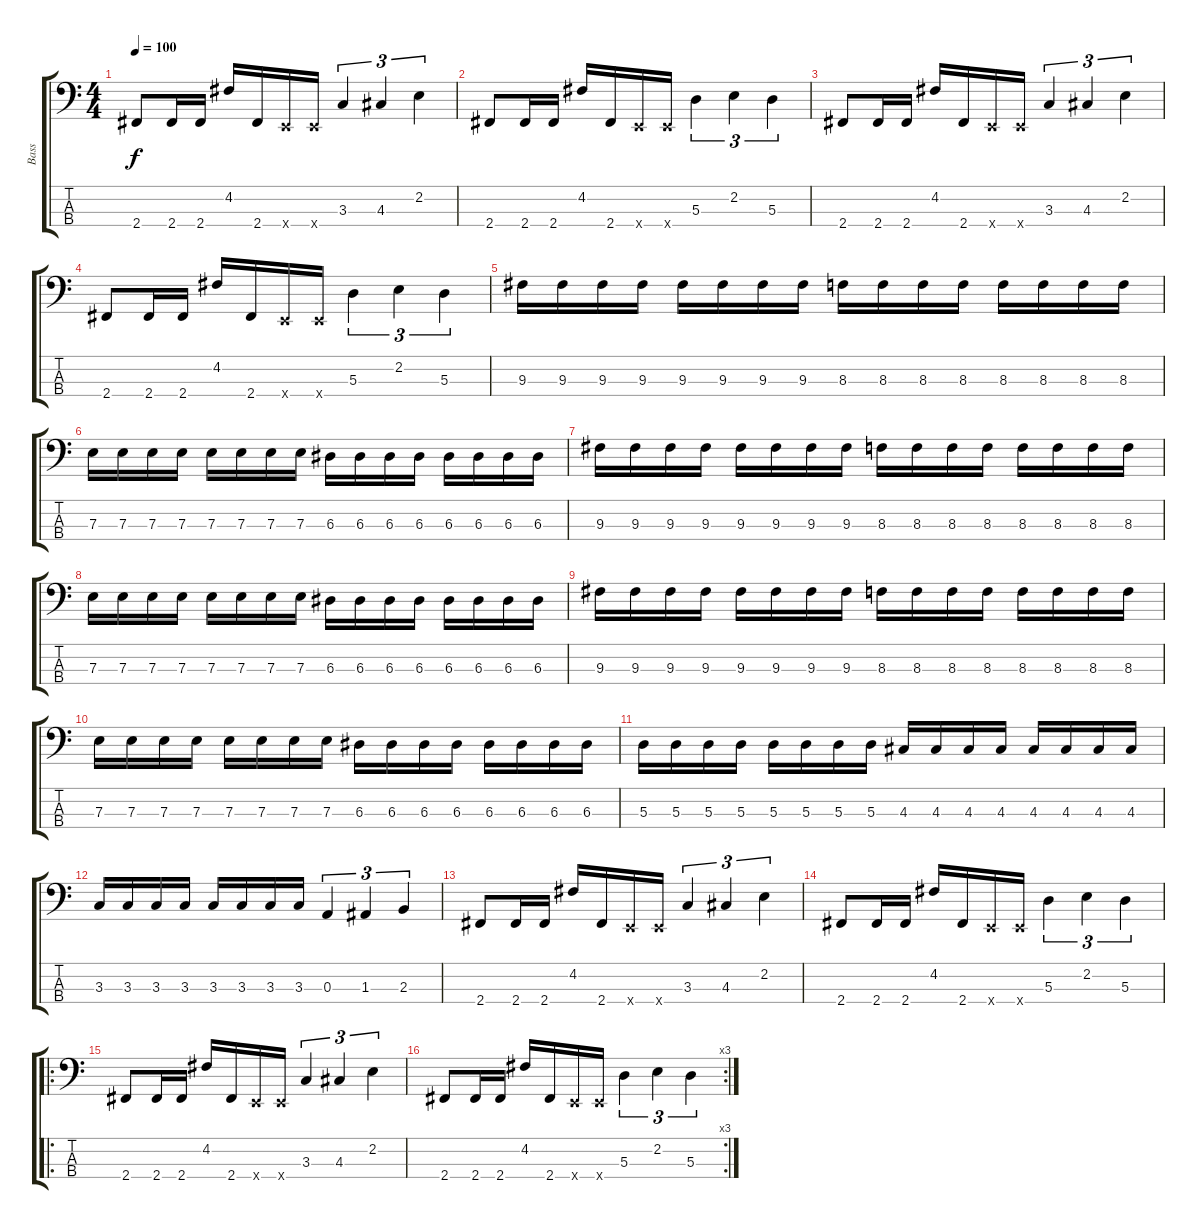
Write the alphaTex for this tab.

\track ("Bass" "Bass") {instrument electricbasspick}
\staff {score tabs}
\tuning (G2 D2 A1 E1) {hide}
\ts (4 4)
\tempo 100
\clef f4
\ks c
2.4.8{dy f} 2.4.16 2.4.16 4.2.16 2.4.16 0.4{x}.16 0.4{x}.16 3.3.4{tu (3 2)} 4.3.4{tu (3 2)} 2.2.4{tu (3 2)} |
2.4.8 2.4.16 2.4.16 4.2.16 2.4.16 0.4{x}.16 0.4{x}.16 5.3.4{tu (3 2)} 2.2.4{tu (3 2)} 5.3.4{tu (3 2)} |
2.4.8 2.4.16 2.4.16 4.2.16 2.4.16 0.4{x}.16 0.4{x}.16 3.3.4{tu (3 2)} 4.3.4{tu (3 2)} 2.2.4{tu (3 2)} |
2.4.8 2.4.16 2.4.16 4.2.16 2.4.16 0.4{x}.16 0.4{x}.16 5.3.4{tu (3 2)} 2.2.4{tu (3 2)} 5.3.4{tu (3 2)} |
9.3.16 9.3.16 9.3.16 9.3.16 9.3.16 9.3.16 9.3.16 9.3.16 8.3.16 8.3.16 8.3.16 8.3.16 8.3.16 8.3.16 8.3.16 8.3.16 |
7.3.16 7.3.16 7.3.16 7.3.16 7.3.16 7.3.16 7.3.16 7.3.16 6.3.16 6.3.16 6.3.16 6.3.16 6.3.16 6.3.16 6.3.16 6.3.16 |
9.3.16 9.3.16 9.3.16 9.3.16 9.3.16 9.3.16 9.3.16 9.3.16 8.3.16 8.3.16 8.3.16 8.3.16 8.3.16 8.3.16 8.3.16 8.3.16 |
7.3.16 7.3.16 7.3.16 7.3.16 7.3.16 7.3.16 7.3.16 7.3.16 6.3.16 6.3.16 6.3.16 6.3.16 6.3.16 6.3.16 6.3.16 6.3.16 |
9.3.16 9.3.16 9.3.16 9.3.16 9.3.16 9.3.16 9.3.16 9.3.16 8.3.16 8.3.16 8.3.16 8.3.16 8.3.16 8.3.16 8.3.16 8.3.16 |
7.3.16 7.3.16 7.3.16 7.3.16 7.3.16 7.3.16 7.3.16 7.3.16 6.3.16 6.3.16 6.3.16 6.3.16 6.3.16 6.3.16 6.3.16 6.3.16 |
5.3.16 5.3.16 5.3.16 5.3.16 5.3.16 5.3.16 5.3.16 5.3.16 4.3.16 4.3.16 4.3.16 4.3.16 4.3.16 4.3.16 4.3.16 4.3.16 |
3.3.16 3.3.16 3.3.16 3.3.16 3.3.16 3.3.16 3.3.16 3.3.16 0.3.4{tu (3 2)} 1.3.4{tu (3 2)} 2.3.4{tu (3 2)} |
2.4.8 2.4.16 2.4.16 4.2.16 2.4.16 0.4{x}.16 0.4{x}.16 3.3.4{tu (3 2)} 4.3.4{tu (3 2)} 2.2.4{tu (3 2)} |
2.4.8 2.4.16 2.4.16 4.2.16 2.4.16 0.4{x}.16 0.4{x}.16 5.3.4{tu (3 2)} 2.2.4{tu (3 2)} 5.3.4{tu (3 2)} |
\ro
2.4.8 2.4.16 2.4.16 4.2.16 2.4.16 0.4{x}.16 0.4{x}.16 3.3.4{tu (3 2)} 4.3.4{tu (3 2)} 2.2.4{tu (3 2)} |
\rc 3
2.4.8 2.4.16 2.4.16 4.2.16 2.4.16 0.4{x}.16 0.4{x}.16 5.3.4{tu (3 2)} 2.2.4{tu (3 2)} 5.3.4{tu (3 2)}
